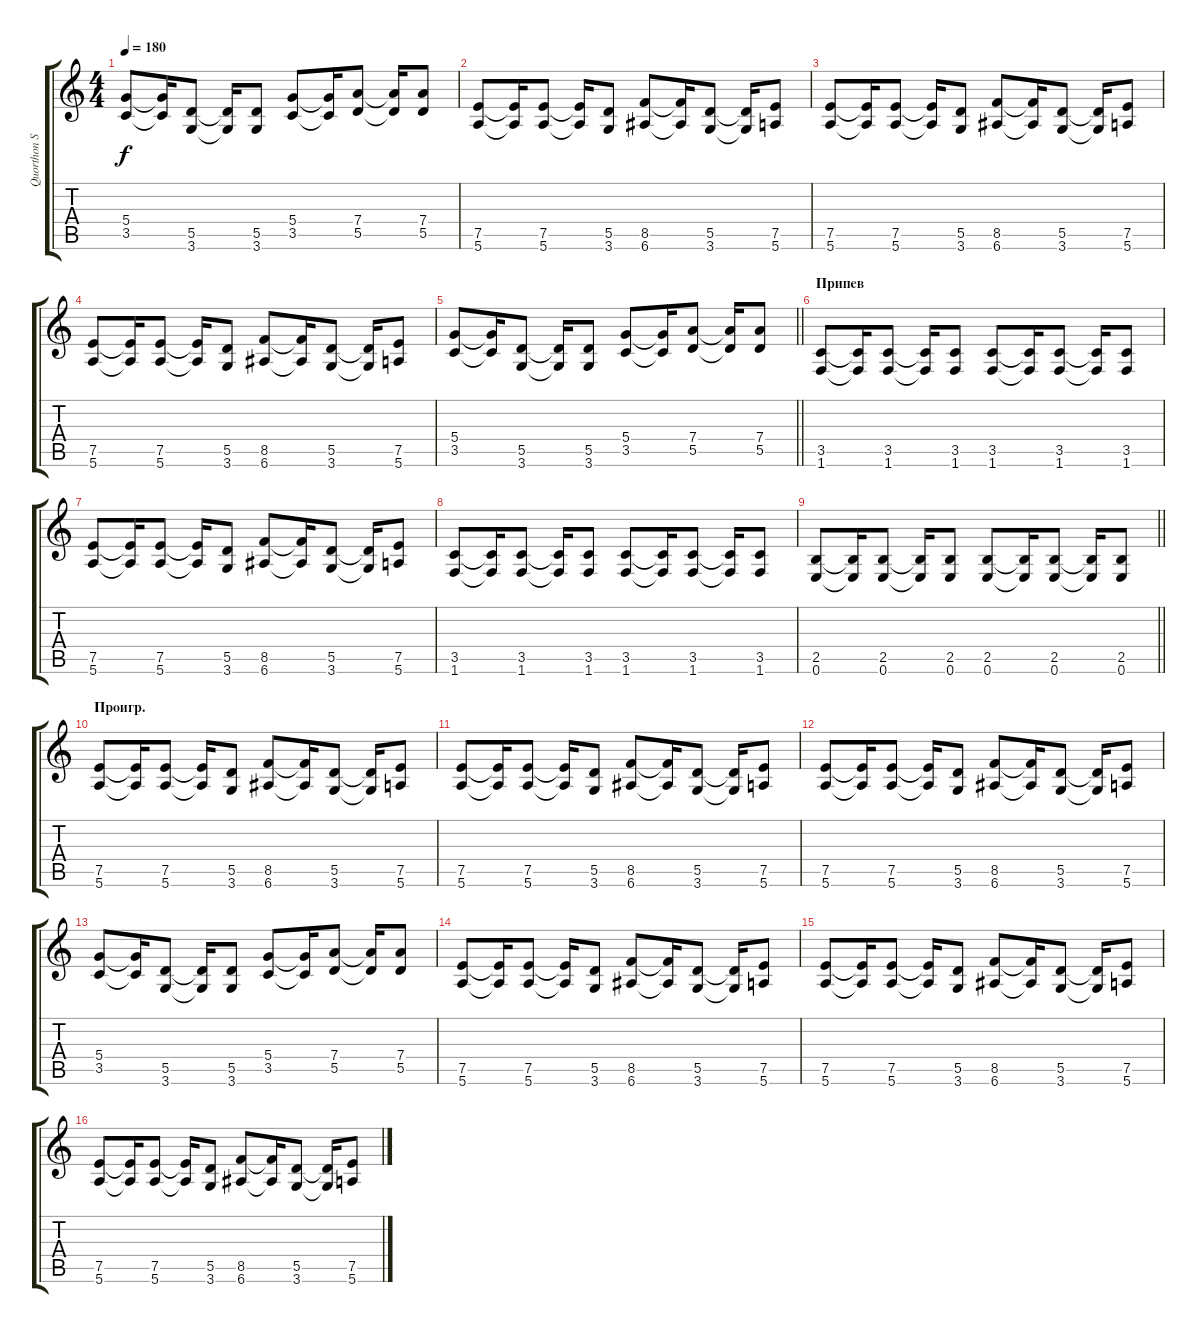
\track ("Quorthon Seth" "Quorthon S") {instrument distortionguitar}
\staff {score tabs}
\tuning (E4 B3 G3 D3 A2 E2) {hide}
\ts (4 4)
\tempo 180
\clef g2
\ks c
(5.4 3.5).8{dy f} (5.4{t} 3.5{t}).16 (5.5 3.6).8 (5.5{t} 3.6{t}).16 (5.5 3.6).8 (5.4 3.5).8 (5.4{t} 3.5{t}).16 (7.4 5.5).8 (7.4{t} 5.5{t}).16 (7.4 5.5).8 |
(7.5 5.6).8 (7.5{t} 5.6{t}).16 (7.5 5.6).8 (7.5{t} 5.6{t}).16 (5.5 3.6).8 (8.5 6.6).8 (8.5{t} 6.6{t}).16 (5.5 3.6).8 (5.5{t} 3.6{t}).16 (7.5 5.6).8 |
(7.5 5.6).8 (7.5{t} 5.6{t}).16 (7.5 5.6).8 (7.5{t} 5.6{t}).16 (5.5 3.6).8 (8.5 6.6).8 (8.5{t} 6.6{t}).16 (5.5 3.6).8 (5.5{t} 3.6{t}).16 (7.5 5.6).8 |
(7.5 5.6).8 (7.5{t} 5.6{t}).16 (7.5 5.6).8 (7.5{t} 5.6{t}).16 (5.5 3.6).8 (8.5 6.6).8 (8.5{t} 6.6{t}).16 (5.5 3.6).8 (5.5{t} 3.6{t}).16 (7.5 5.6).8 |
\barLineRight lightlight
(5.4 3.5).8 (5.4{t} 3.5{t}).16 (5.5 3.6).8 (5.5{t} 3.6{t}).16 (5.5 3.6).8 (5.4 3.5).8 (5.4{t} 3.5{t}).16 (7.4 5.5).8 (7.4{t} 5.5{t}).16 (7.4 5.5).8 |
\section ("" "Припев")
(3.5 1.6).8 (3.5{t} 1.6{t}).16 (3.5 1.6).8 (3.5{t} 1.6{t}).16 (3.5 1.6).8 (3.5 1.6).8 (3.5{t} 1.6{t}).16 (3.5 1.6).8 (3.5{t} 1.6{t}).16 (3.5 1.6).8 |
(7.5 5.6).8 (7.5{t} 5.6{t}).16 (7.5 5.6).8 (7.5{t} 5.6{t}).16 (5.5 3.6).8 (8.5 6.6).8 (8.5{t} 6.6{t}).16 (5.5 3.6).8 (5.5{t} 3.6{t}).16 (7.5 5.6).8 |
(3.5 1.6).8 (3.5{t} 1.6{t}).16 (3.5 1.6).8 (3.5{t} 1.6{t}).16 (3.5 1.6).8 (3.5 1.6).8 (3.5{t} 1.6{t}).16 (3.5 1.6).8 (3.5{t} 1.6{t}).16 (3.5 1.6).8 |
\barLineRight lightlight
(2.5 0.6).8 (2.5{t} 0.6{t}).16 (2.5 0.6).8 (2.5{t} 0.6{t}).16 (2.5 0.6).8 (2.5 0.6).8 (2.5{t} 0.6{t}).16 (2.5 0.6).8 (2.5{t} 0.6{t}).16 (2.5 0.6).8 |
\section ("" "Проигр.")
(7.5 5.6).8 (7.5{t} 5.6{t}).16 (7.5 5.6).8 (7.5{t} 5.6{t}).16 (5.5 3.6).8 (8.5 6.6).8 (8.5{t} 6.6{t}).16 (5.5 3.6).8 (5.5{t} 3.6{t}).16 (7.5 5.6).8 |
(7.5 5.6).8 (7.5{t} 5.6{t}).16 (7.5 5.6).8 (7.5{t} 5.6{t}).16 (5.5 3.6).8 (8.5 6.6).8 (8.5{t} 6.6{t}).16 (5.5 3.6).8 (5.5{t} 3.6{t}).16 (7.5 5.6).8 |
(7.5 5.6).8 (7.5{t} 5.6{t}).16 (7.5 5.6).8 (7.5{t} 5.6{t}).16 (5.5 3.6).8 (8.5 6.6).8 (8.5{t} 6.6{t}).16 (5.5 3.6).8 (5.5{t} 3.6{t}).16 (7.5 5.6).8 |
(5.4 3.5).8 (5.4{t} 3.5{t}).16 (5.5 3.6).8 (5.5{t} 3.6{t}).16 (5.5 3.6).8 (5.4 3.5).8 (5.4{t} 3.5{t}).16 (7.4 5.5).8 (7.4{t} 5.5{t}).16 (7.4 5.5).8 |
(7.5 5.6).8 (7.5{t} 5.6{t}).16 (7.5 5.6).8 (7.5{t} 5.6{t}).16 (5.5 3.6).8 (8.5 6.6).8 (8.5{t} 6.6{t}).16 (5.5 3.6).8 (5.5{t} 3.6{t}).16 (7.5 5.6).8 |
(7.5 5.6).8 (7.5{t} 5.6{t}).16 (7.5 5.6).8 (7.5{t} 5.6{t}).16 (5.5 3.6).8 (8.5 6.6).8 (8.5{t} 6.6{t}).16 (5.5 3.6).8 (5.5{t} 3.6{t}).16 (7.5 5.6).8 |
(7.5 5.6).8 (7.5{t} 5.6{t}).16 (7.5 5.6).8 (7.5{t} 5.6{t}).16 (5.5 3.6).8 (8.5 6.6).8 (8.5{t} 6.6{t}).16 (5.5 3.6).8 (5.5{t} 3.6{t}).16 (7.5 5.6).8
